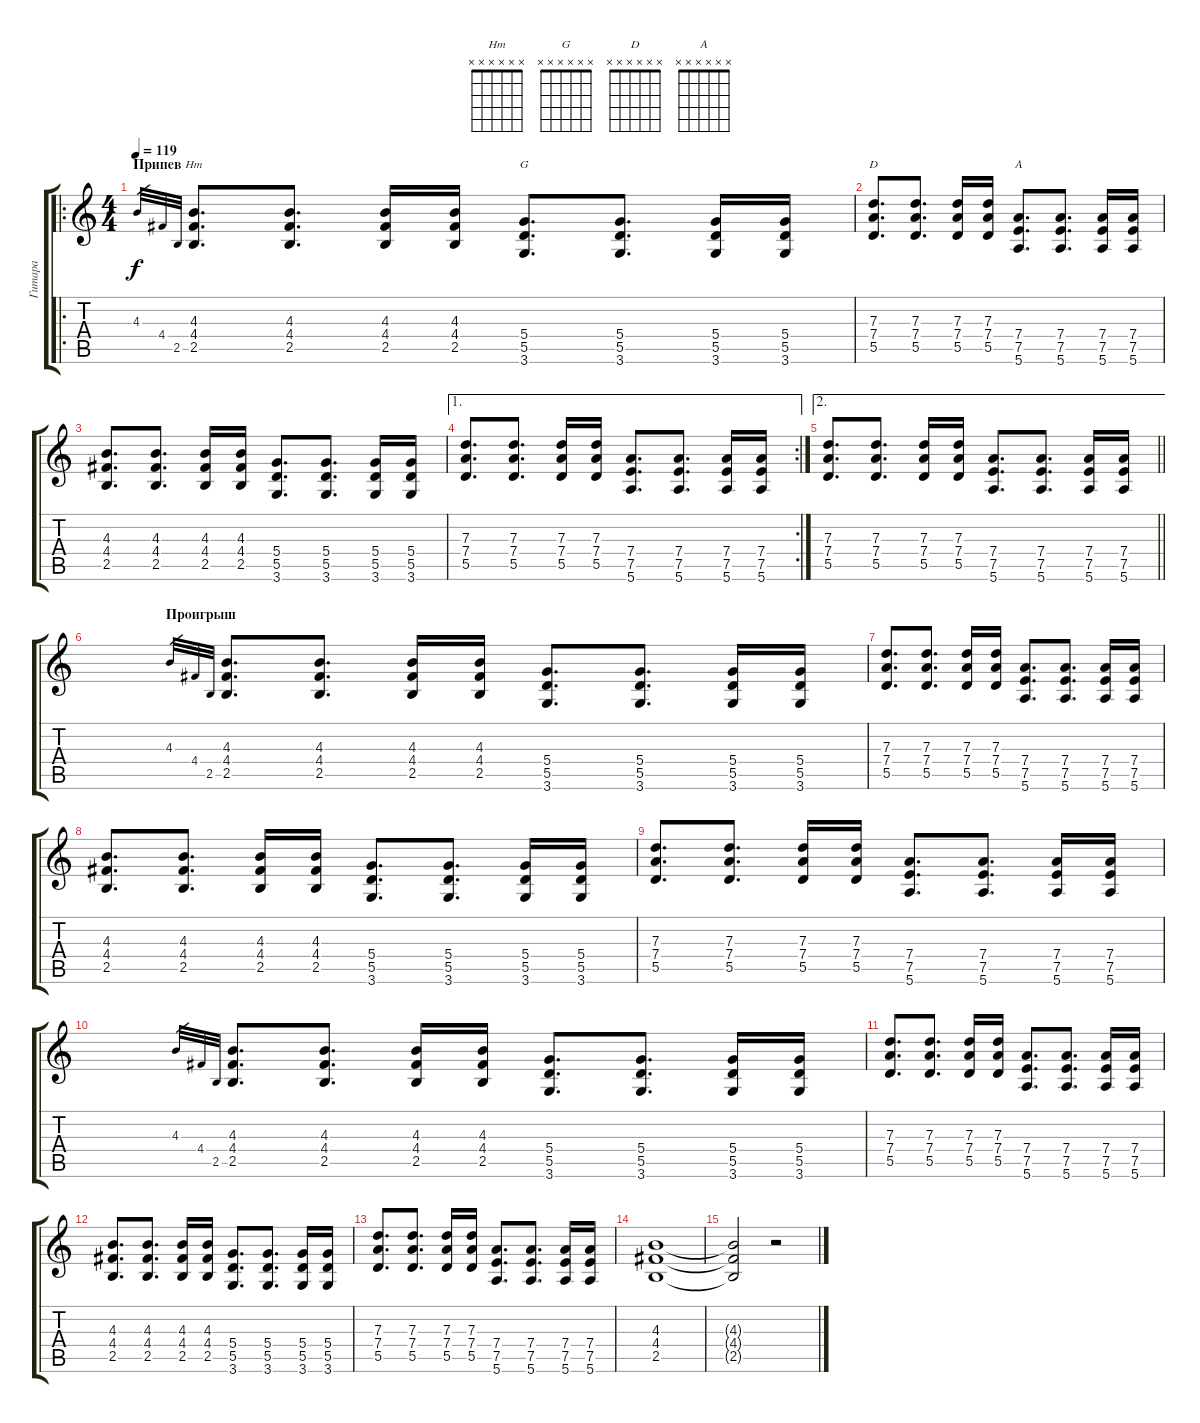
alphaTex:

\track ("Гитара" "Гитара") {instrument distortionguitar}
\staff {score tabs}
\tuning (E4 B3 G3 D3 A2 E2) {hide}
\chord ("Hm" x x x x x x)
\chord ("G" x x x x x x)
\chord ("D" x x x x x x)
\chord ("A" x x x x x x)
\ro
\ts (4 4)
\section ("" "Припев")
\tempo 119
\clef g2
\ks c
4.3.32{gr dy f} 4.4.32{gr} 2.5.32{gr} (4.3 4.4 2.5).8{d ch "Hm"} (4.3 4.4 2.5).8{d} (4.3 4.4 2.5).16 (4.3 4.4 2.5).16 (5.4 5.5 3.6).8{d ch "G"} (5.4 5.5 3.6).8{d} (5.4 5.5 3.6).16 (5.4 5.5 3.6).16 |
(7.3 7.4 5.5).8{d ch "D"} (7.3 7.4 5.5).8{d} (7.3 7.4 5.5).16 (7.3 7.4 5.5).16 (7.4 7.5 5.6).8{d ch "A"} (7.4 7.5 5.6).8{d} (7.4 7.5 5.6).16 (7.4 7.5 5.6).16 |
(4.3 4.4 2.5).8{d} (4.3 4.4 2.5).8{d} (4.3 4.4 2.5).16 (4.3 4.4 2.5).16 (5.4 5.5 3.6).8{d} (5.4 5.5 3.6).8{d} (5.4 5.5 3.6).16 (5.4 5.5 3.6).16 |
\ae 1
\rc 2
(7.3 7.4 5.5).8{d} (7.3 7.4 5.5).8{d} (7.3 7.4 5.5).16 (7.3 7.4 5.5).16 (7.4 7.5 5.6).8{d} (7.4 7.5 5.6).8{d} (7.4 7.5 5.6).16 (7.4 7.5 5.6).16 |
\ae 2
\barLineRight lightlight
(7.3 7.4 5.5).8{d} (7.3 7.4 5.5).8{d} (7.3 7.4 5.5).16 (7.3 7.4 5.5).16 (7.4 7.5 5.6).8{d} (7.4 7.5 5.6).8{d} (7.4 7.5 5.6).16 (7.4 7.5 5.6).16 |
\section ("" "Проигрыш")
4.3.32{gr} 4.4.32{gr} 2.5.32{gr} (4.3 4.4 2.5).8{d} (4.3 4.4 2.5).8{d} (4.3 4.4 2.5).16 (4.3 4.4 2.5).16 (5.4 5.5 3.6).8{d} (5.4 5.5 3.6).8{d} (5.4 5.5 3.6).16 (5.4 5.5 3.6).16 |
(7.3 7.4 5.5).8{d} (7.3 7.4 5.5).8{d} (7.3 7.4 5.5).16 (7.3 7.4 5.5).16 (7.4 7.5 5.6).8{d} (7.4 7.5 5.6).8{d} (7.4 7.5 5.6).16 (7.4 7.5 5.6).16 |
(4.3 4.4 2.5).8{d} (4.3 4.4 2.5).8{d} (4.3 4.4 2.5).16 (4.3 4.4 2.5).16 (5.4 5.5 3.6).8{d} (5.4 5.5 3.6).8{d} (5.4 5.5 3.6).16 (5.4 5.5 3.6).16 |
(7.3 7.4 5.5).8{d} (7.3 7.4 5.5).8{d} (7.3 7.4 5.5).16 (7.3 7.4 5.5).16 (7.4 7.5 5.6).8{d} (7.4 7.5 5.6).8{d} (7.4 7.5 5.6).16 (7.4 7.5 5.6).16 |
4.3.32{gr} 4.4.32{gr} 2.5.32{gr} (4.3 4.4 2.5).8{d} (4.3 4.4 2.5).8{d} (4.3 4.4 2.5).16 (4.3 4.4 2.5).16 (5.4 5.5 3.6).8{d} (5.4 5.5 3.6).8{d} (5.4 5.5 3.6).16 (5.4 5.5 3.6).16 |
(7.3 7.4 5.5).8{d} (7.3 7.4 5.5).8{d} (7.3 7.4 5.5).16 (7.3 7.4 5.5).16 (7.4 7.5 5.6).8{d} (7.4 7.5 5.6).8{d} (7.4 7.5 5.6).16 (7.4 7.5 5.6).16 |
(4.3 4.4 2.5).8{d} (4.3 4.4 2.5).8{d} (4.3 4.4 2.5).16 (4.3 4.4 2.5).16 (5.4 5.5 3.6).8{d} (5.4 5.5 3.6).8{d} (5.4 5.5 3.6).16 (5.4 5.5 3.6).16 |
(7.3 7.4 5.5).8{d} (7.3 7.4 5.5).8{d} (7.3 7.4 5.5).16 (7.3 7.4 5.5).16 (7.4 7.5 5.6).8{d} (7.4 7.5 5.6).8{d} (7.4 7.5 5.6).16 (7.4 7.5 5.6).16 |
(4.3 4.4 2.5).1 |
(4.3{t} 4.4{t} 2.5{t}).2 r.2
